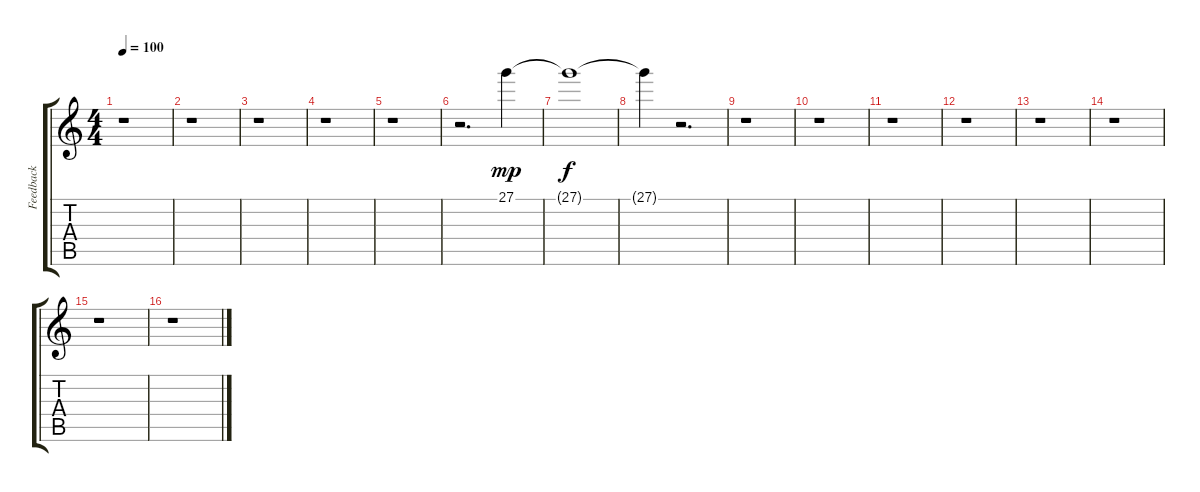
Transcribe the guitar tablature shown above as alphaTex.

\track ("Feedback" "Feedback") {instrument synthvoice}
\staff {score tabs}
\tuning (E4 B3 G3 D3 A2 E2) {hide}
\ts (4 4)
\tempo 100
\clef g2
\ks c
r.1{dy f} |
r.1 |
r.1 |
r.1 |
r.1 |
r.2{d} 27.1.4{dy mp volume 4} |
27.1{t}.1{dy f} |
27.1{t}.4 r.2{d} |
r.1 |
r.1 |
r.1 |
r.1 |
r.1 |
r.1 |
r.1 |
r.1
